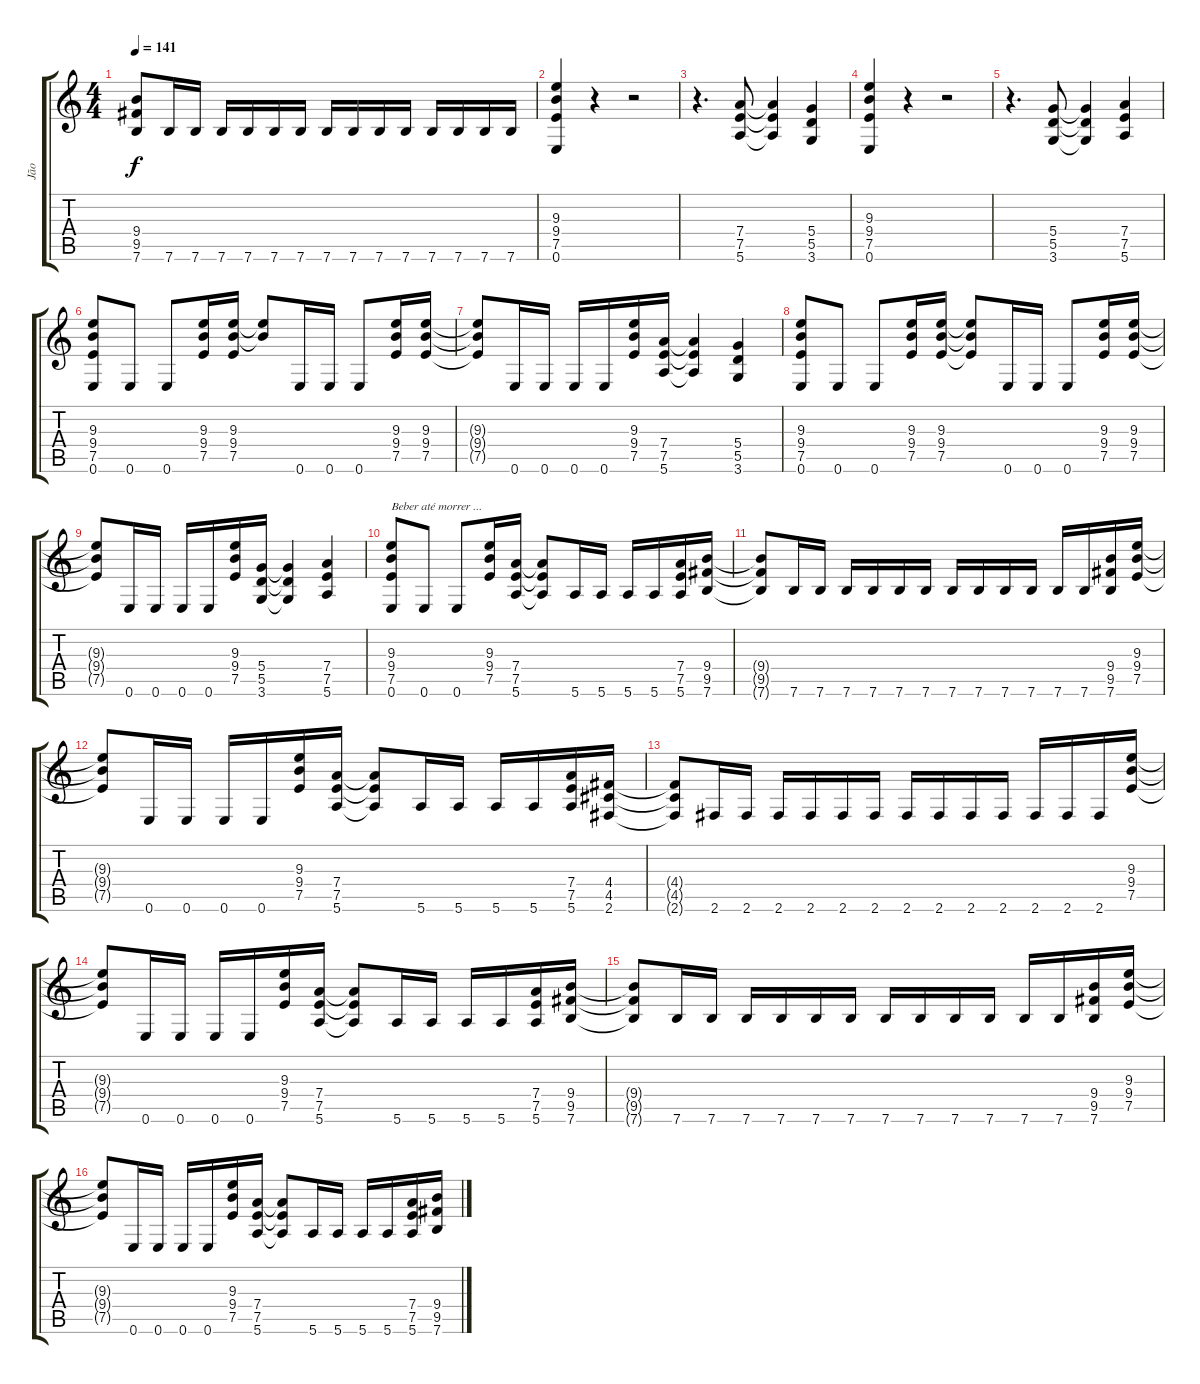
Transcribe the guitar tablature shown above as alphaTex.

\track ("Jão" "Jão") {instrument overdrivenguitar}
\staff {score tabs}
\tuning (E4 B3 G3 D3 A2 E2) {hide}
\ts (4 4)
\tempo 141
\clef g2
\ks c
(9.4{t} 9.5{t} 7.6{t}).8{dy f} 7.6.16 7.6.16 7.6.16 7.6.16 7.6.16 7.6.16 7.6.16 7.6.16 7.6.16 7.6.16 7.6.16 7.6.16 7.6.16 7.6.16 |
(9.3 9.4 7.5 0.6).4 r.4 r.2 |
r.4{d} (7.4 7.5 5.6).8 (7.4{t} 7.5{t} 5.6{t}).4 (5.4 5.5 3.6).4 |
(9.3 9.4 7.5 0.6).4 r.4 r.2 |
r.4{d} (5.4 5.5 3.6).8 (5.4{t} 5.5{t} 3.6{t}).4 (7.4 7.5 5.6).4 |
(9.3 9.4 7.5 0.6).8 0.6.8 0.6.8 (9.3 9.4 7.5).16 (9.3 9.4 7.5).16 (9.3{t} 9.4{t}).8 0.6.16 0.6.16 0.6.8 (9.3 9.4 7.5).16 (9.3 9.4 7.5).16 |
(9.3{t} 9.4{t} 7.5{t}).8 0.6.16 0.6.16 0.6.16 0.6.16 (9.3 9.4 7.5).16 (7.4 7.5 5.6).16 (7.4{t} 7.5{t} 5.6{t}).4 (5.4 5.5 3.6).4 |
(9.3 9.4 7.5 0.6).8 0.6.8 0.6.8 (9.3 9.4 7.5).16 (9.3 9.4 7.5).16 (9.3{t} 9.4{t} 7.5{t}).8 0.6.16 0.6.16 0.6.8 (9.3 9.4 7.5).16 (9.3 9.4 7.5).16 |
(9.3{t} 9.4{t} 7.5{t}).8 0.6.16 0.6.16 0.6.16 0.6.16 (9.3 9.4 7.5).16 (5.4 5.5 3.6).16 (5.4{t} 5.5{t} 3.6{t}).4 (7.4 7.5 5.6).4 |
(9.3 9.4 7.5 0.6).8{txt "Beber até morrer ..."} 0.6.8 0.6.8 (9.3 9.4 7.5).16 (7.4 7.5 5.6).16 (7.4{t} 7.5{t} 5.6{t}).8 5.6.16 5.6.16 5.6.16 5.6.16 (7.4 7.5 5.6).16 (9.4 9.5 7.6).16 |
(9.4{t} 9.5{t} 7.6{t}).8 7.6.16 7.6.16 7.6.16 7.6.16 7.6.16 7.6.16 7.6.16 7.6.16 7.6.16 7.6.16 7.6.16 7.6.16 (9.4 9.5 7.6).16 (9.3 9.4 7.5).16 |
(9.3{t} 9.4{t} 7.5{t}).8 0.6.16 0.6.16 0.6.16 0.6.16 (9.3 9.4 7.5).16 (7.4 7.5 5.6).16 (7.4{t} 7.5{t} 5.6{t}).8 5.6.16 5.6.16 5.6.16 5.6.16 (7.4 7.5 5.6).16 (4.4 4.5 2.6).16 |
(4.4{t} 4.5{t} 2.6{t}).8 2.6.16 2.6.16 2.6.16 2.6.16 2.6.16 2.6.16 2.6.16 2.6.16 2.6.16 2.6.16 2.6.16 2.6.16 2.6.16 (9.3 9.4 7.5).16 |
(9.3{t} 9.4{t} 7.5{t}).8 0.6.16 0.6.16 0.6.16 0.6.16 (9.3 9.4 7.5).16 (7.4 7.5 5.6).16 (7.4{t} 7.5{t} 5.6{t}).8 5.6.16 5.6.16 5.6.16 5.6.16 (7.4 7.5 5.6).16 (9.4 9.5 7.6).16 |
(9.4{t} 9.5{t} 7.6{t}).8 7.6.16 7.6.16 7.6.16 7.6.16 7.6.16 7.6.16 7.6.16 7.6.16 7.6.16 7.6.16 7.6.16 7.6.16 (9.4 9.5 7.6).16 (9.3 9.4 7.5).16 |
(9.3{t} 9.4{t} 7.5{t}).8 0.6.16 0.6.16 0.6.16 0.6.16 (9.3 9.4 7.5).16 (7.4 7.5 5.6).16 (7.4{t} 7.5{t} 5.6{t}).8 5.6.16 5.6.16 5.6.16 5.6.16 (7.4 7.5 5.6).16 (9.4 9.5 7.6).16
